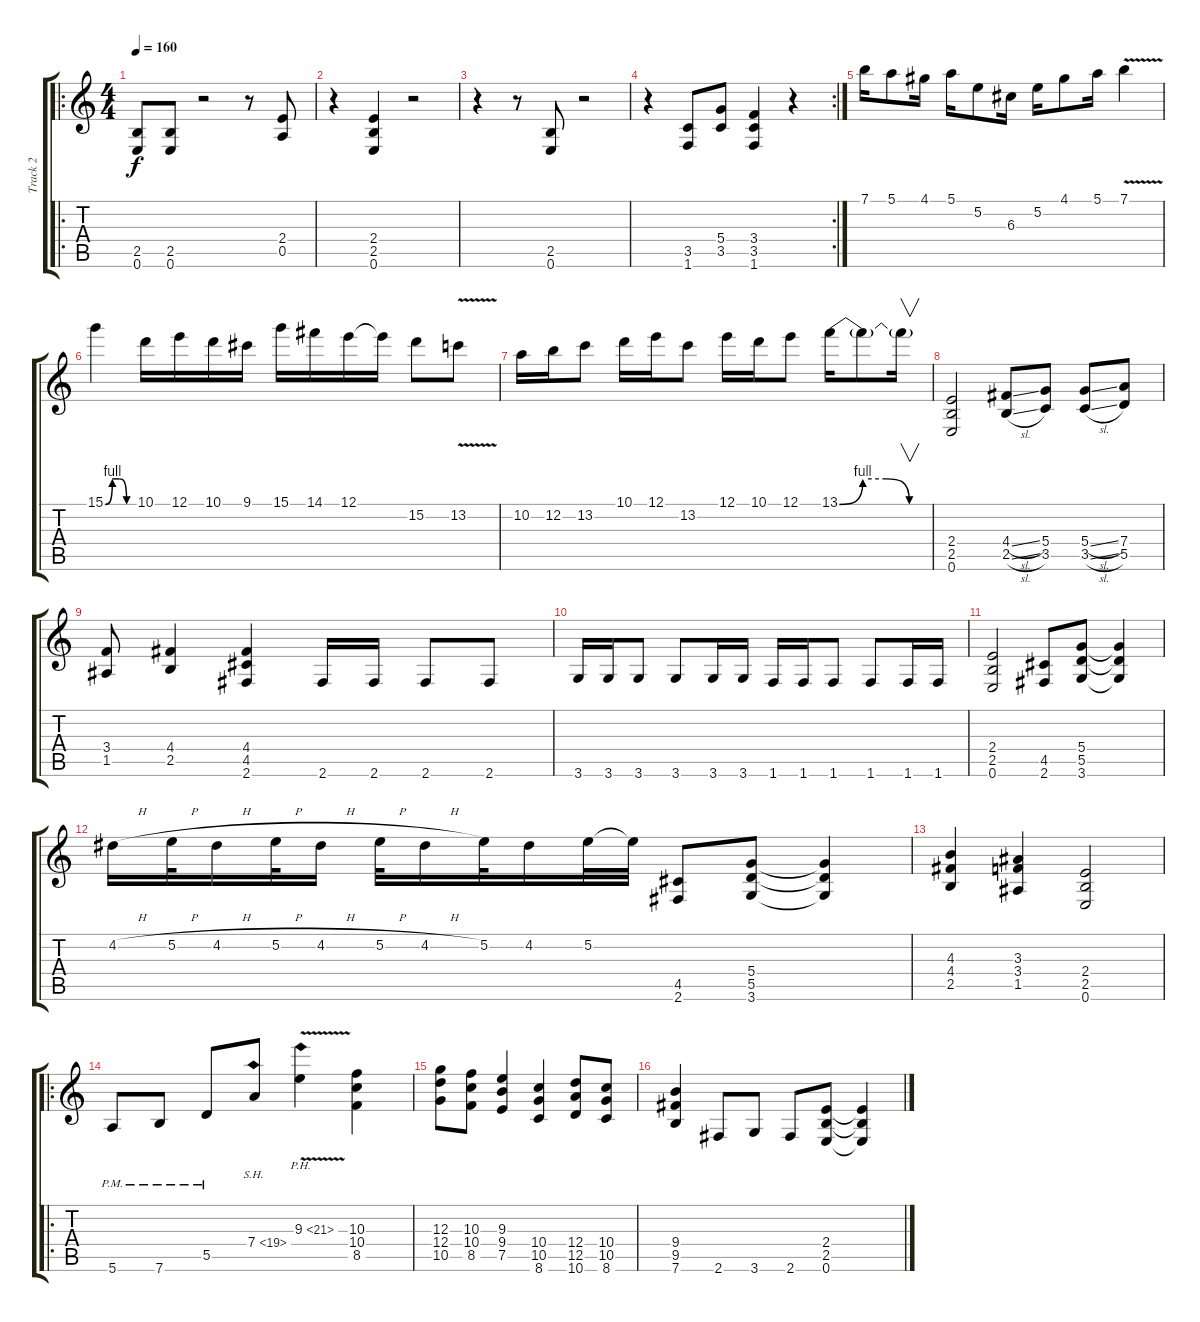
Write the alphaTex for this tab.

\track ("Track 2" "Track 2") {instrument distortionguitar}
\staff {score tabs}
\tuning (E4 B3 G3 D3 A2 E2) {hide}
\ro
\ts (4 4)
\tempo 160
\clef g2
\ks c
(2.5 0.6).8{dy f instrument distortionguitar} (2.5 0.6).8 r.2 r.8 (2.4 0.5).8 |
r.4 (2.4 2.5 0.6).4 r.2 |
r.4 r.8 (2.5 0.6).8 r.2 |
\rc 2
r.4 (3.5 1.6).8 (5.4 3.5).8 (3.4 3.5 1.6).4 r.4 |
7.1.16 5.1.8 4.1.16 5.1.16 5.2.8 6.3.16 5.2.16 4.1.8 5.1.16 7.1{v}.4 |
15.1{be (custom 0 0 15 4 30 4 45 0 60 0)}.4 10.1.16 12.1.16 10.1.16 9.1.16 15.1.16 14.1.16 12.1.16 12.1{t}.16 15.2.8 13.2{v}.8 |
10.2.16 12.2.16 13.2.8 10.1.16 12.1.16 13.2.8 12.1.16 10.1.16 12.1.8 13.1{be (custom 0 0 15 4 30 4 45 0 60 0)}.16 13.1{t}.8 13.1{t}.16{v} |
(2.4 2.5 0.6).2 (4.4{sl} 2.5{sl}).8 (5.4 3.5).8 (5.4{sl} 3.5{sl}).8 (7.4 5.5).8 |
(3.4 1.5).8 (4.4 2.5).4 (4.4 4.5 2.6).4 2.6.16 2.6.16 2.6.8 2.6.8 |
3.6.16 3.6.16 3.6.8 3.6.8 3.6.16 3.6.16 1.6.16 1.6.16 1.6.8 1.6.8 1.6.16 1.6.16 |
(2.4 2.5 0.6).2 (4.5 2.6).8 (5.4 5.5 3.6).8 (5.4{t} 5.5{t} 3.6{t}).4 |
4.2{h}.16 5.2{h}.32 4.2{h}.16 5.2{h}.32 4.2{h}.16 5.2{h}.32 4.2{h}.16 5.2.32 4.2.16 5.2.32 5.2{t}.32 (4.5 2.6).8 (5.4 5.5 3.6).8 (5.4{t} 5.5{t} 3.6{t}).4 |
(4.3 4.4 2.5).4 (3.3 3.4 1.5).4 (2.4 2.5 0.6).2 |
\ro
5.6{pm}.8 7.6{pm}.8 5.5{pm}.8 7.4{sh 12}.8 9.3{ph 12 v}.4 (10.3 10.4 8.5).4 |
(12.3 12.4 10.5).8 (10.3 10.4 8.5).8 (9.3 9.4 7.5).4 (10.4 10.5 8.6).4 (12.4 12.5 10.6).8 (10.4 10.5 8.6).8 |
(9.4 9.5 7.6).4 2.6.8 3.6.8 2.6.8 (2.4 2.5 0.6).8 (2.4{t} 2.5{t} 0.6{t}).4
